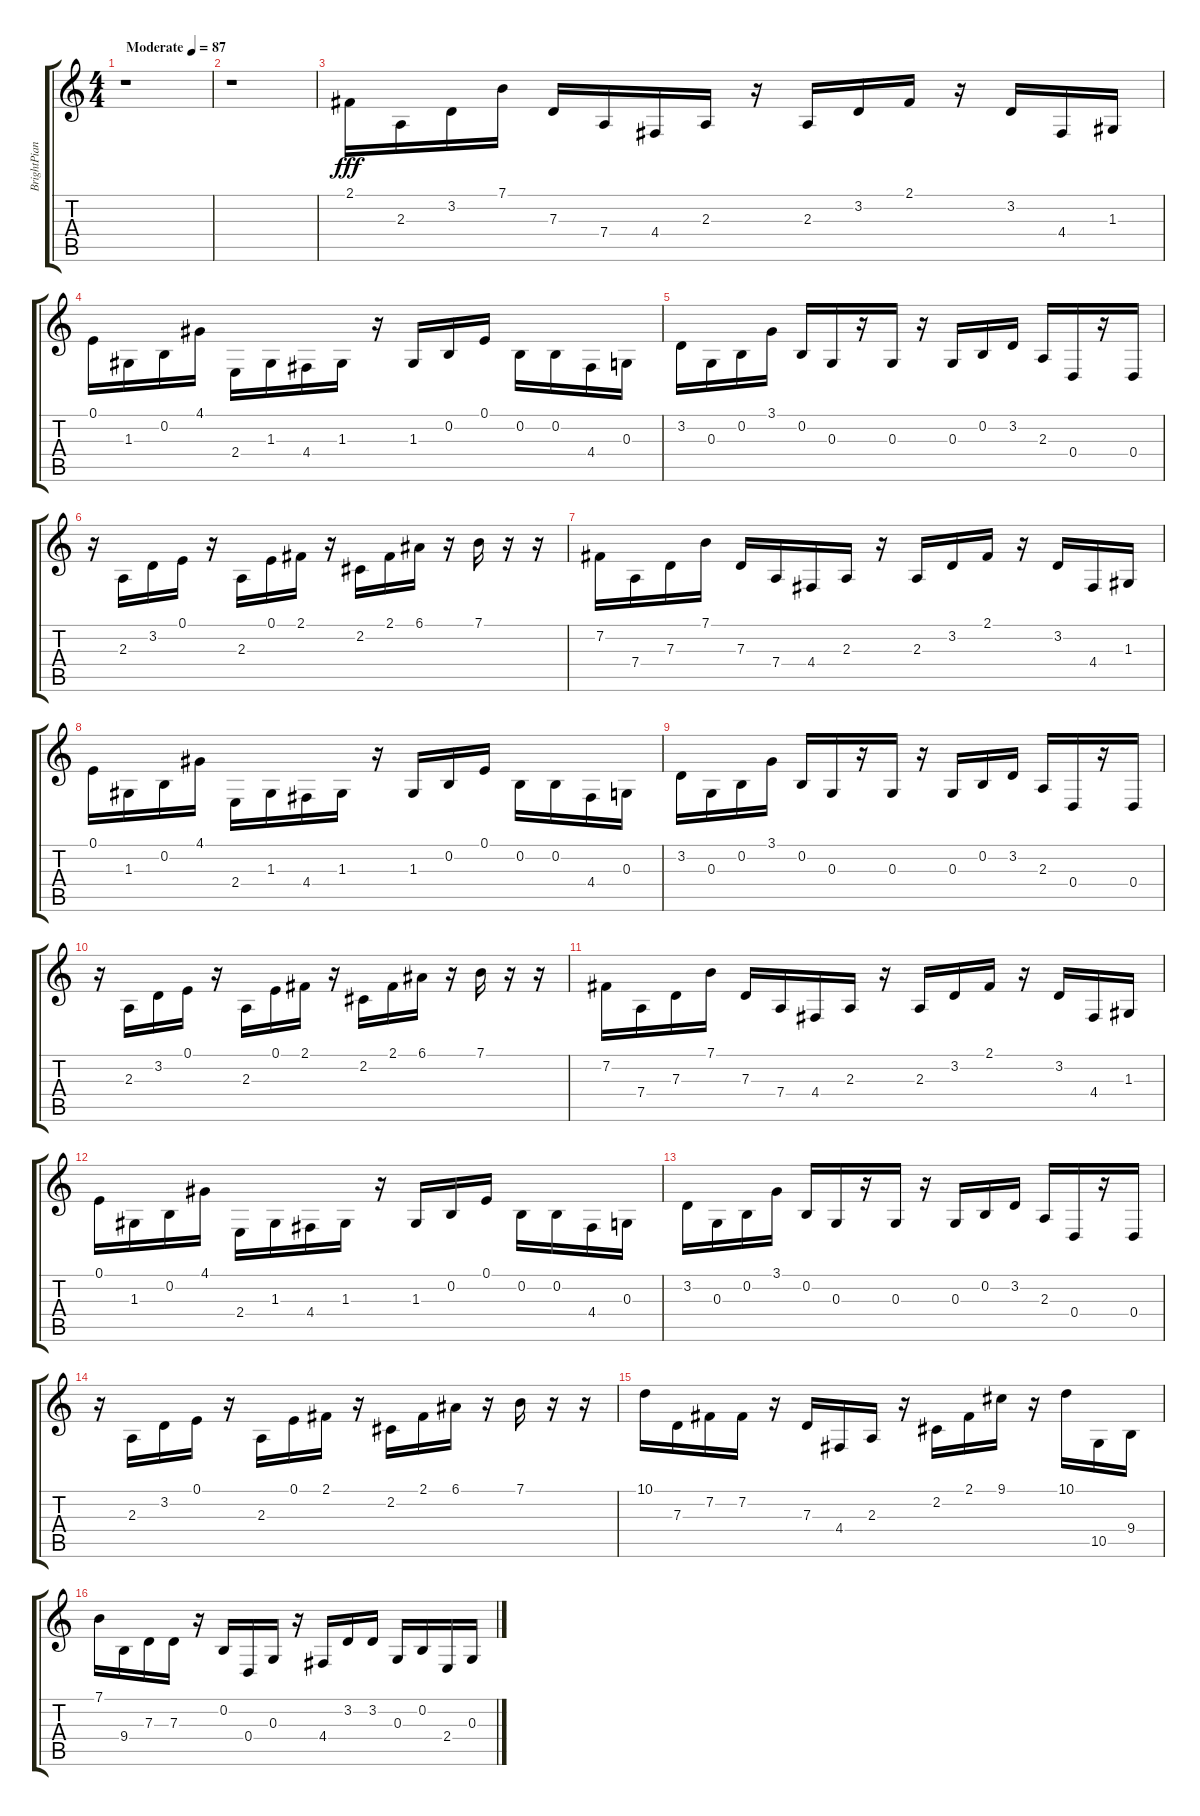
\track ("BrightPiano" "BrightPian") {instrument electricgrandpiano}
\staff {score tabs}
\tuning (E4 B3 G3 D3 A2 E2) {hide}
\ts (4 4)
\tempo (87 "Moderate")
\clef g2
\ks c
r.1{dy fff instrument electricgrandpiano} |
r.1 |
2.1.16{beam Down} 2.3.16{beam Down} 3.2.16{beam Down} 7.1.16{beam Down} 7.3.16{beam Up} 7.4.16{beam Up} 4.4.16{beam Up} 2.3.16{beam Up} r.16{beam Up} 2.3.16{beam Up} 3.2.16{beam Up} 2.1.16{beam Up} r.16{beam Up} 3.2.16{beam Up} 4.4.16{beam Up} 1.3.16{beam Up} |
0.1.16{beam Down} 1.3.16{beam Down} 0.2.16{beam Down} 4.1.16{beam Down} 2.4.16{beam Down} 1.3.16{beam Down} 4.4.16{beam Down} 1.3.16{beam Down} r.16{beam Up} 1.3.16{beam Up} 0.2.16{beam Up} 0.1.16{beam Up} 0.2.16{beam Down} 0.2.16{beam Down} 4.4.16{beam Down} 0.3.16{beam Down} |
3.2.16{beam Down} 0.3.16{beam Down} 0.2.16{beam Down} 3.1.16{beam Down} 0.2.16{beam Up} 0.3.16{beam Up} r.16{beam Up} 0.3.16{beam Up} r.16{beam Up} 0.3.16{beam Up} 0.2.16{beam Up} 3.2.16{beam Up} 2.3.16{beam Up} 0.4.16{beam Up} r.16{beam Up} 0.4.16{beam Up} |
r.16{beam Down} 2.3.16{beam Down} 3.2.16{beam Down} 0.1.16{beam Down} r.16{beam Down} 2.3.16{beam Down} 0.1.16{beam Down} 2.1.16{beam Down} r.16{beam Down} 2.2.16{beam Down} 2.1.16{beam Down} 6.1.16{beam Down} r.16{beam Down} 7.1.16{beam Down} r.16{beam Down} r.16 |
7.2.16{beam Down} 7.4.16{beam Down} 7.3.16{beam Down} 7.1.16{beam Down} 7.3.16{beam Up} 7.4.16{beam Up} 4.4.16{beam Up} 2.3.16{beam Up} r.16{beam Up} 2.3.16{beam Up} 3.2.16{beam Up} 2.1.16{beam Up} r.16{beam Up} 3.2.16{beam Up} 4.4.16{beam Up} 1.3.16{beam Up} |
0.1.16{beam Down} 1.3.16{beam Down} 0.2.16{beam Down} 4.1.16{beam Down} 2.4.16{beam Down} 1.3.16{beam Down} 4.4.16{beam Down} 1.3.16{beam Down} r.16{beam Up} 1.3.16{beam Up} 0.2.16{beam Up} 0.1.16{beam Up} 0.2.16{beam Down} 0.2.16{beam Down} 4.4.16{beam Down} 0.3.16{beam Down} |
3.2.16{beam Down} 0.3.16{beam Down} 0.2.16{beam Down} 3.1.16{beam Down} 0.2.16{beam Up} 0.3.16{beam Up} r.16{beam Up} 0.3.16{beam Up} r.16{beam Up} 0.3.16{beam Up} 0.2.16{beam Up} 3.2.16{beam Up} 2.3.16{beam Up} 0.4.16{beam Up} r.16{beam Up} 0.4.16{beam Up} |
r.16{beam Down} 2.3.16{beam Down} 3.2.16{beam Down} 0.1.16{beam Down} r.16{beam Down} 2.3.16{beam Down} 0.1.16{beam Down} 2.1.16{beam Down} r.16{beam Down} 2.2.16{beam Down} 2.1.16{beam Down} 6.1.16{beam Down} r.16{beam Down} 7.1.16{beam Down} r.16{beam Down} r.16 |
7.2.16{beam Down} 7.4.16{beam Down} 7.3.16{beam Down} 7.1.16{beam Down} 7.3.16{beam Up} 7.4.16{beam Up} 4.4.16{beam Up} 2.3.16{beam Up} r.16{beam Up} 2.3.16{beam Up} 3.2.16{beam Up} 2.1.16{beam Up} r.16{beam Up} 3.2.16{beam Up} 4.4.16{beam Up} 1.3.16{beam Up} |
0.1.16{beam Down} 1.3.16{beam Down} 0.2.16{beam Down} 4.1.16{beam Down} 2.4.16{beam Down} 1.3.16{beam Down} 4.4.16{beam Down} 1.3.16{beam Down} r.16{beam Up} 1.3.16{beam Up} 0.2.16{beam Up} 0.1.16{beam Up} 0.2.16{beam Down} 0.2.16{beam Down} 4.4.16{beam Down} 0.3.16{beam Down} |
3.2.16{beam Down} 0.3.16{beam Down} 0.2.16{beam Down} 3.1.16{beam Down} 0.2.16{beam Up} 0.3.16{beam Up} r.16{beam Up} 0.3.16{beam Up} r.16{beam Up} 0.3.16{beam Up} 0.2.16{beam Up} 3.2.16{beam Up} 2.3.16{beam Up} 0.4.16{beam Up} r.16{beam Up} 0.4.16{beam Up} |
r.16{beam Down} 2.3.16{beam Down} 3.2.16{beam Down} 0.1.16{beam Down} r.16{beam Down} 2.3.16{beam Down} 0.1.16{beam Down} 2.1.16{beam Down} r.16{beam Down} 2.2.16{beam Down} 2.1.16{beam Down} 6.1.16{beam Down} r.16{beam Down} 7.1.16{beam Down} r.16{beam Down} r.16 |
10.1.16{beam Down} 7.3.16{beam Down} 7.2.16{beam Down} 7.2.16{beam Down} r.16{beam Up} 7.3.16{beam Up} 4.4.16{beam Up} 2.3.16{beam Up} r.16{beam Down} 2.2.16{beam Down} 2.1.16{beam Down} 9.1.16{beam Down} r.16{beam Down} 10.1.16{beam Down} 10.5.16{beam Down} 9.4.16{beam Down} |
7.1.16{beam Down} 9.4.16{beam Down} 7.3.16{beam Down} 7.3.16{beam Down} r.16{beam Up} 0.2.16{beam Up} 0.4.16{beam Up} 0.3.16{beam Up} r.16{beam Up} 4.4.16{beam Up} 3.2.16{beam Up} 3.2.16{beam Up} 0.3.16{beam Up} 0.2.16{beam Up} 2.4.16{beam Up} 0.3.16{beam Up}
